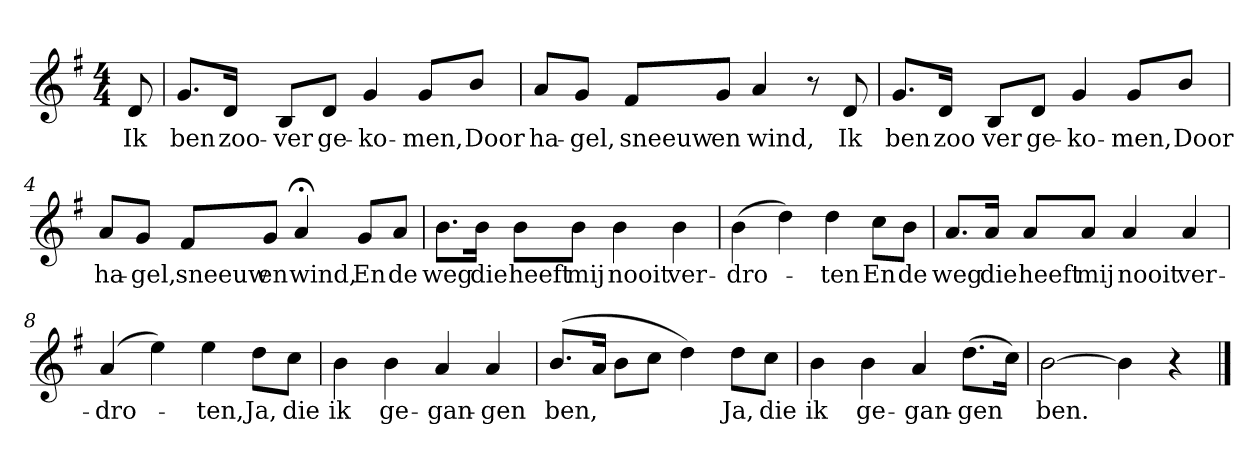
**kern	**text
*part1	*part1
*staff1	*staff1
*clefG2	*
*k[f#]	*
*G:	*
*M4/4	*
*MM120	*
=	=
8d	Ik
=1	=1
8.g/L	ben
16d/Jk	zoo-
8B/L	-ver
8d/J	ge-
4g	-ko-
8g/L	-men,
8b/J	Door
=2	=2
8a/L	ha-
8g/J	-gel,
8f#/L	sneeuw
8g/J	en
4a	wind,
8r	.
8d	Ik
=3	=3
8.g/L	ben
16d/Jk	zoo
8B/L	ver
8d/J	ge-
4g	-ko-
8g/L	-men,
8b/J	Door
=4	=4
8a/L	ha-
8g/J	-gel,
8f#/L	sneeuw
8g/J	en
4a;<	wind,
8g/L	En
8a/J	de
=5	=5
8.b\L	weg
16b\Jk	die
8b\L	heeft
8b\J	mij
4b	nooit
4b	ver-
=6	=6
(4b	-dro-
4dd)	.
4dd	-ten
8cc\L	En
8b\J	de
=7	=7
8.a/L	weg
16a/Jk	die
8a/L	heeft
8a/J	mij
4a	nooit
4a	ver-
=8	=8
(4a	-dro-
4ee)	.
4ee	-ten,
8dd\L	Ja,
8cc\J	die
=9	=9
4b	ik
4b	ge-
4a	-gan-
4a	-gen
=10	=10
(8.b/L	ben,
16a/Jk	.
8b\L	.
8cc\J	.
4dd)	.
8dd\L	Ja,
8cc\J	die
=11	=11
4b	ik
4b	ge-
4a	-gan-
(8.dd\L	-gen
16cc\Jk)	.
=12	=12
[2b	ben.
4b]	.
4r	.
==	==
*-	*-
